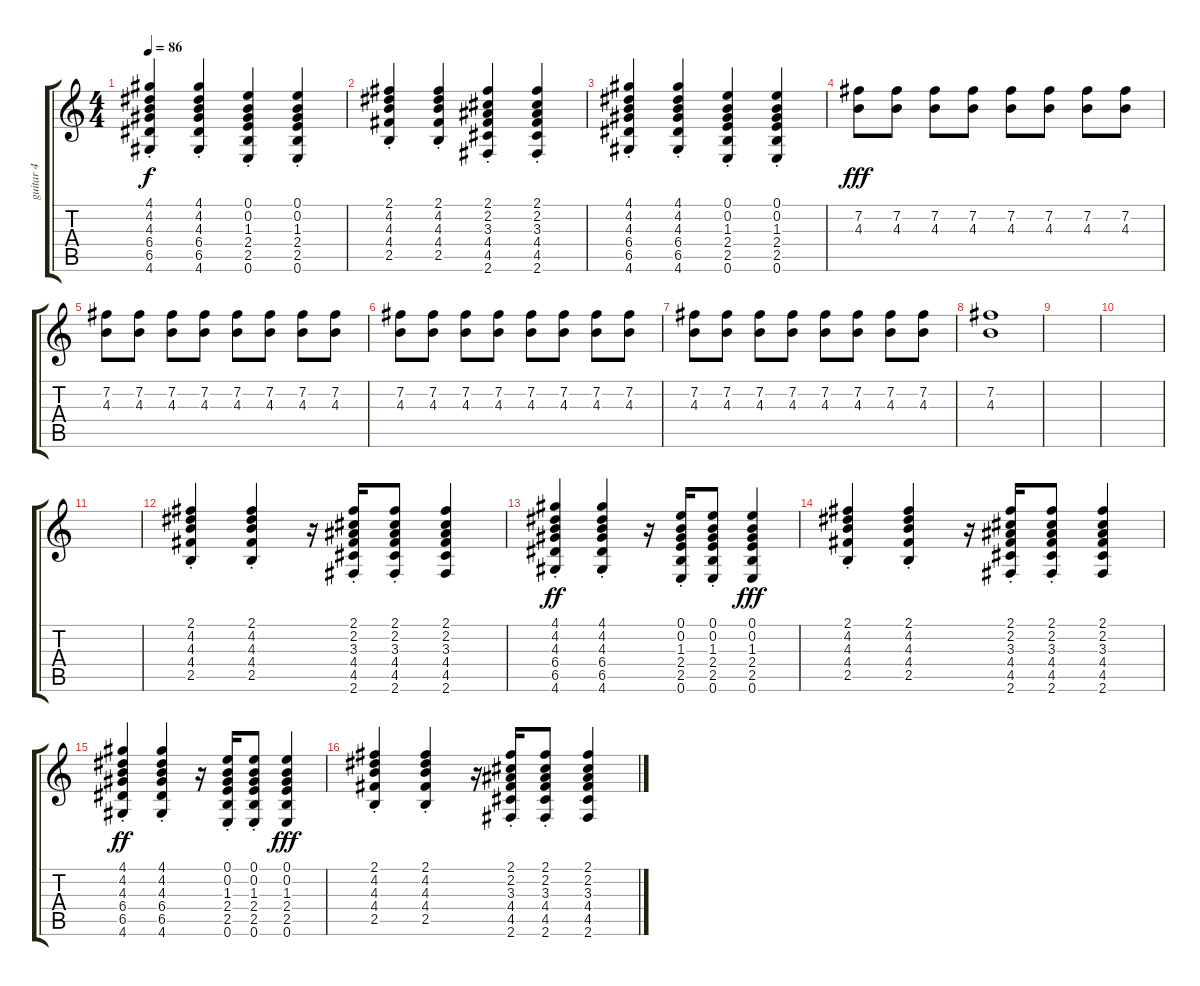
\track ("guitar 4" "guitar 4") {instrument distortionguitar}
\staff {score tabs}
\tuning (E4 B3 G3 D3 A2 E2) {hide}
\ts (4 4)
\tempo 86
\clef g2
\ks c
(4.1{st} 4.2{st} 4.3{st} 6.4{st} 6.5{st} 4.6{st}).4{dy f} (4.1{st} 4.2{st} 4.3{st} 6.4{st} 6.5{st} 4.6{st}).4 (0.1{st} 0.2{st} 1.3{st} 2.4{st} 2.5{st} 0.6{st}).4 (0.1{st} 0.2{st} 1.3{st} 2.4{st} 2.5{st} 0.6{st}).4 |
(2.1{st} 4.2{st} 4.3{st} 4.4{st} 2.5{st}).4 (2.1{st} 4.2{st} 4.3{st} 4.4{st} 2.5{st}).4 (2.1{st} 2.2{st} 3.3{st} 4.4{st} 4.5{st} 2.6{st}).4 (2.1{st} 2.2{st} 3.3{st} 4.4{st} 4.5{st} 2.6{st}).4 |
(4.1{st} 4.2{st} 4.3{st} 6.4{st} 6.5{st} 4.6{st}).4 (4.1{st} 4.2{st} 4.3{st} 6.4{st} 6.5{st} 4.6{st}).4 (0.1{st} 0.2{st} 1.3{st} 2.4{st} 2.5{st} 0.6{st}).4 (0.1{st} 0.2{st} 1.3{st} 2.4{st} 2.5{st} 0.6{st}).4 |
(7.2 4.3).8{dy fff} (7.2 4.3).8 (7.2 4.3).8 (7.2 4.3).8 (7.2 4.3).8 (7.2 4.3).8 (7.2 4.3).8 (7.2 4.3).8 |
(7.2 4.3).8 (7.2 4.3).8 (7.2 4.3).8 (7.2 4.3).8 (7.2 4.3).8 (7.2 4.3).8 (7.2 4.3).8 (7.2 4.3).8 |
(7.2 4.3).8 (7.2 4.3).8 (7.2 4.3).8 (7.2 4.3).8 (7.2 4.3).8 (7.2 4.3).8 (7.2 4.3).8 (7.2 4.3).8 |
(7.2 4.3).8 (7.2 4.3).8 (7.2 4.3).8 (7.2 4.3).8 (7.2 4.3).8 (7.2 4.3).8 (7.2 4.3).8 (7.2 4.3).8 |
(7.2 4.3).1 |
|
|
|
(2.1{st} 4.2{st} 4.3{st} 4.4{st} 2.5{st}).4 (2.1{st} 4.2{st} 4.3{st} 4.4{st} 2.5{st}).4 r.16 (2.1{st} 2.2{st} 3.3{st} 4.4{st} 4.5{st} 2.6{st}).16 (2.1{st} 2.2{st} 3.3{st} 4.4{st} 4.5{st} 2.6{st}).8 (2.1 2.2 3.3 4.4 4.5 2.6).4 |
(4.1{st} 4.2{st} 4.3{st} 6.4{st} 6.5{st} 4.6{st}).4{dy ff} (4.1{st} 4.2{st} 4.3{st} 6.4{st} 6.5{st} 4.6{st}).4 r.16 (0.1{st} 0.2{st} 1.3{st} 2.4{st} 2.5{st} 0.6{st}).16 (0.1{st} 0.2{st} 1.3{st} 2.4{st} 2.5{st} 0.6{st}).8 (0.1 0.2 1.3 2.4 2.5 0.6).4{dy fff} |
(2.1{st} 4.2{st} 4.3{st} 4.4{st} 2.5{st}).4 (2.1{st} 4.2{st} 4.3{st} 4.4{st} 2.5{st}).4 r.16 (2.1{st} 2.2{st} 3.3{st} 4.4{st} 4.5{st} 2.6{st}).16 (2.1{st} 2.2{st} 3.3{st} 4.4{st} 4.5{st} 2.6{st}).8 (2.1 2.2 3.3 4.4 4.5 2.6).4 |
(4.1{st} 4.2{st} 4.3{st} 6.4{st} 6.5{st} 4.6{st}).4{dy ff} (4.1{st} 4.2{st} 4.3{st} 6.4{st} 6.5{st} 4.6{st}).4 r.16 (0.1{st} 0.2{st} 1.3{st} 2.4{st} 2.5{st} 0.6{st}).16 (0.1{st} 0.2{st} 1.3{st} 2.4{st} 2.5{st} 0.6{st}).8 (0.1 0.2 1.3 2.4 2.5 0.6).4{dy fff} |
(2.1{st} 4.2{st} 4.3{st} 4.4{st} 2.5{st}).4 (2.1{st} 4.2{st} 4.3{st} 4.4{st} 2.5{st}).4 r.16 (2.1{st} 2.2{st} 3.3{st} 4.4{st} 4.5{st} 2.6{st}).16 (2.1{st} 2.2{st} 3.3{st} 4.4{st} 4.5{st} 2.6{st}).8 (2.1 2.2 3.3 4.4 4.5 2.6).4
